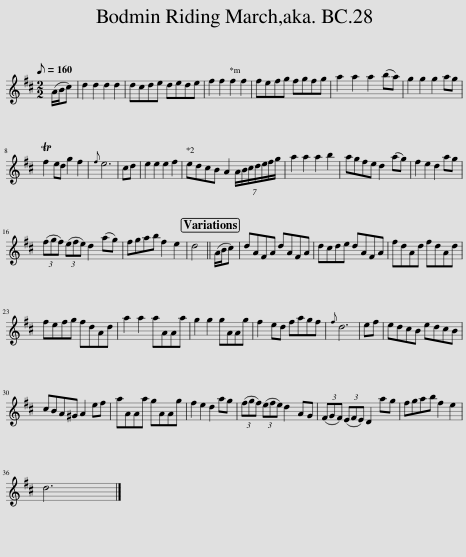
X:1
L:1/8
Q:1/8=160
M:2/2
I:linebreak $
K:D
V:1 treble
V:1
 (A/B/c) | d2 d2 d2 d2 | dcde dede | f2 f2 f2 f2 | fefg fgfg | %5
 a2 a2 a2 (ba) | g2 g2 g2 ag |$ Tf2 ed g2 f2 |{f} e6 | cd | %10
 e2 e2 e2 f2 | edcB A2 (7:2:7A/B/c/d/e/f/g/ | a2 a2 a2 b2 | agfe d2 (ag) | f2 e2 d2 ag |$ %15
 (3(fgf) (3(efe) d2 (ag) | fgab f2 e2 | d4 || (A/B/c) | dAFA dAFA | %20
 dcde dAFA | fdAd fdAd |$ fefg fdAd | a2 a2 aAAa | g2 g2 gAAg | %25
 f2 ed fagf |{f} d6 | ef | edcB edcB |$ cBA^G A2 ef | %30
 aAAa gAAg | f2 e2 d2 ag | (3(fgf) (3(efe) d2 AG | (3(FGF) (3(EFE) D2 ag | fgab f2 e2 |$ %35
 d6 |] %36
